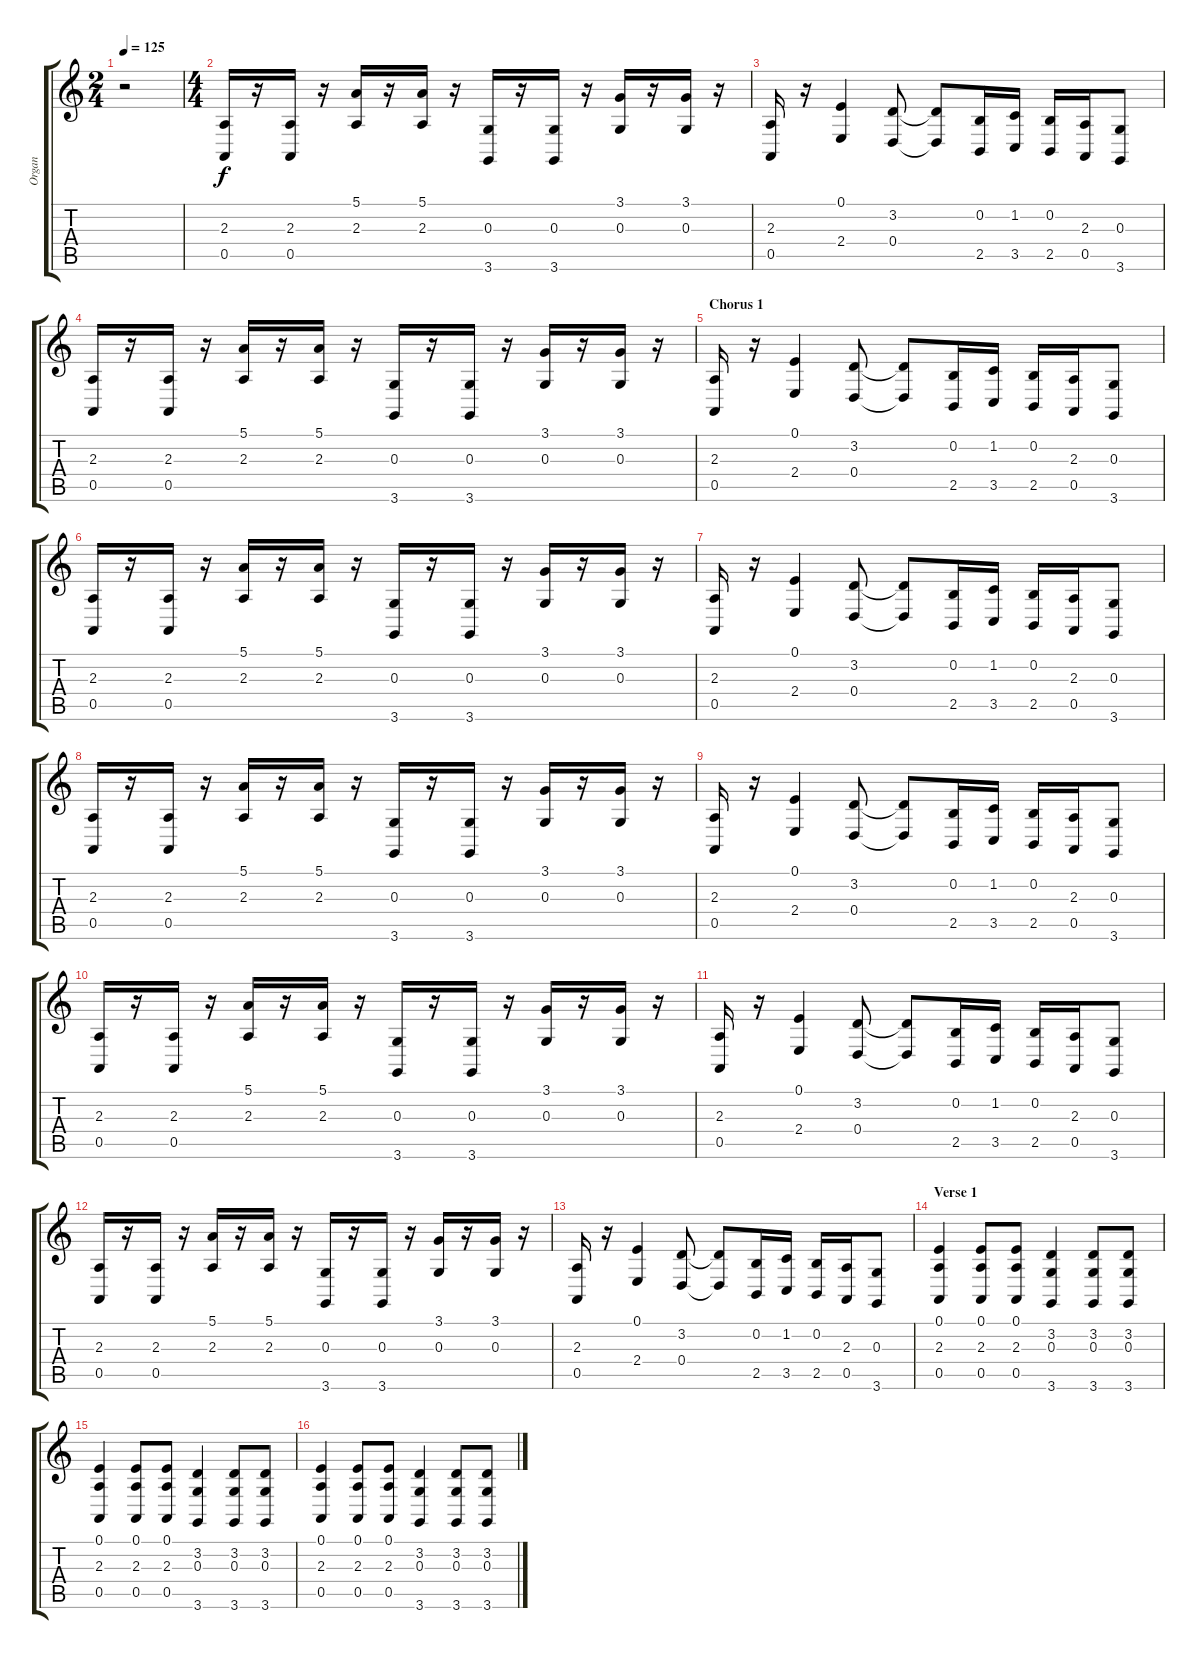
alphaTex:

\track ("Organ" "Organ") {instrument drawbarorgan}
\staff {score tabs}
\tuning (E4 B3 G3 D3 A2 E2) {hide}
\ts (2 4)
\tempo 125
\clef g2
\ks c
r.2{dy f instrument drawbarorgan} |
\ts (4 4)
(2.3 0.5).16 r.16 (2.3 0.5).16 r.16 (5.1 2.3).16 r.16 (5.1 2.3).16 r.16 (0.3 3.6).16 r.16 (0.3 3.6).16 r.16 (3.1 0.3).16 r.16 (3.1 0.3).16 r.16 |
(2.3 0.5).16 r.16 (0.1 2.4).4 (3.2 0.4).8 (3.2{t} 0.4{t}).8 (0.2 2.5).16 (1.2 3.5).16 (0.2 2.5).16 (2.3 0.5).16 (0.3 3.6).8 |
(2.3 0.5).16 r.16 (2.3 0.5).16 r.16 (5.1 2.3).16 r.16 (5.1 2.3).16 r.16 (0.3 3.6).16 r.16 (0.3 3.6).16 r.16 (3.1 0.3).16 r.16 (3.1 0.3).16 r.16 |
\section ("" "Chorus 1")
(2.3 0.5).16 r.16 (0.1 2.4).4 (3.2 0.4).8 (3.2{t} 0.4{t}).8 (0.2 2.5).16 (1.2 3.5).16 (0.2 2.5).16 (2.3 0.5).16 (0.3 3.6).8 |
(2.3 0.5).16 r.16 (2.3 0.5).16 r.16 (5.1 2.3).16 r.16 (5.1 2.3).16 r.16 (0.3 3.6).16 r.16 (0.3 3.6).16 r.16 (3.1 0.3).16 r.16 (3.1 0.3).16 r.16 |
(2.3 0.5).16 r.16 (0.1 2.4).4 (3.2 0.4).8 (3.2{t} 0.4{t}).8 (0.2 2.5).16 (1.2 3.5).16 (0.2 2.5).16 (2.3 0.5).16 (0.3 3.6).8 |
(2.3 0.5).16 r.16 (2.3 0.5).16 r.16 (5.1 2.3).16 r.16 (5.1 2.3).16 r.16 (0.3 3.6).16 r.16 (0.3 3.6).16 r.16 (3.1 0.3).16 r.16 (3.1 0.3).16 r.16 |
(2.3 0.5).16 r.16 (0.1 2.4).4 (3.2 0.4).8 (3.2{t} 0.4{t}).8 (0.2 2.5).16 (1.2 3.5).16 (0.2 2.5).16 (2.3 0.5).16 (0.3 3.6).8 |
(2.3 0.5).16 r.16 (2.3 0.5).16 r.16 (5.1 2.3).16 r.16 (5.1 2.3).16 r.16 (0.3 3.6).16 r.16 (0.3 3.6).16 r.16 (3.1 0.3).16 r.16 (3.1 0.3).16 r.16 |
(2.3 0.5).16 r.16 (0.1 2.4).4 (3.2 0.4).8 (3.2{t} 0.4{t}).8 (0.2 2.5).16 (1.2 3.5).16 (0.2 2.5).16 (2.3 0.5).16 (0.3 3.6).8 |
(2.3 0.5).16 r.16 (2.3 0.5).16 r.16 (5.1 2.3).16 r.16 (5.1 2.3).16 r.16 (0.3 3.6).16 r.16 (0.3 3.6).16 r.16 (3.1 0.3).16 r.16 (3.1 0.3).16 r.16 |
(2.3 0.5).16 r.16 (0.1 2.4).4 (3.2 0.4).8 (3.2{t} 0.4{t}).8 (0.2 2.5).16 (1.2 3.5).16 (0.2 2.5).16 (2.3 0.5).16 (0.3 3.6).8 |
\section ("" "Verse 1")
(0.1 2.3 0.5).4 (0.1 2.3 0.5).8 (0.1 2.3 0.5).8 (3.2 0.3 3.6).4 (3.2 0.3 3.6).8 (3.2 0.3 3.6).8 |
(0.1 2.3 0.5).4 (0.1 2.3 0.5).8 (0.1 2.3 0.5).8 (3.2 0.3 3.6).4 (3.2 0.3 3.6).8 (3.2 0.3 3.6).8 |
(0.1 2.3 0.5).4 (0.1 2.3 0.5).8 (0.1 2.3 0.5).8 (3.2 0.3 3.6).4 (3.2 0.3 3.6).8 (3.2 0.3 3.6).8
